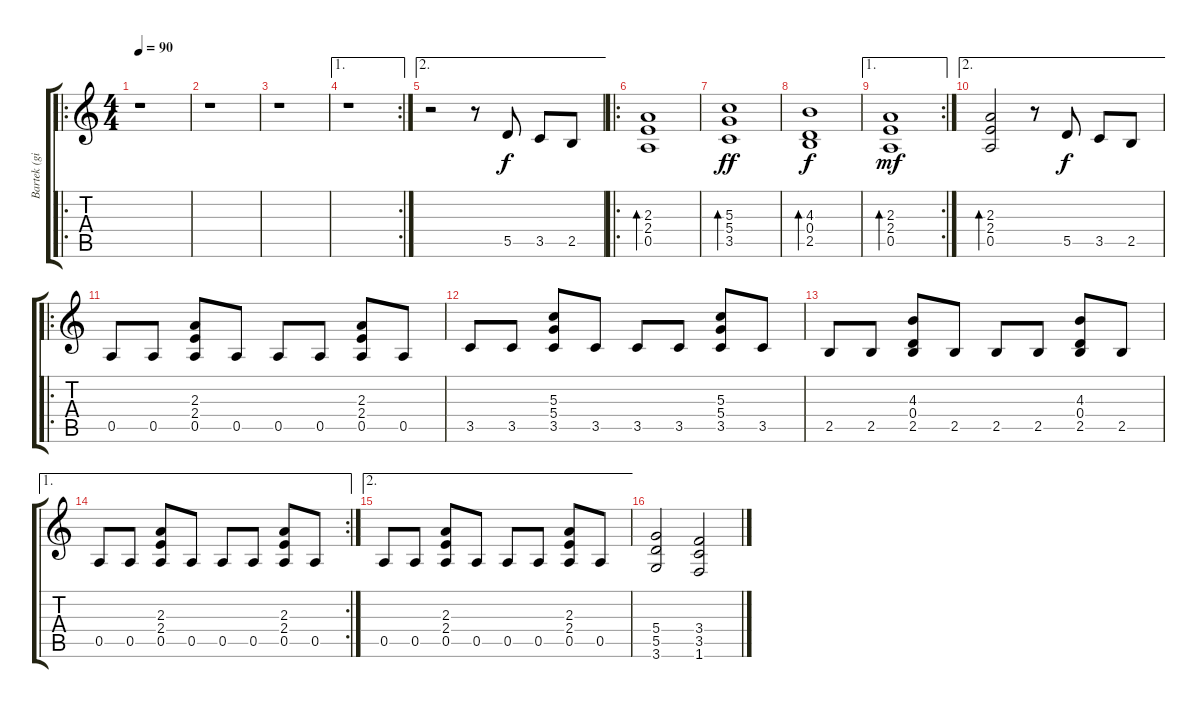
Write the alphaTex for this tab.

\track ("Bartek (git. elektryczna)" "Bartek (gi") {instrument overdrivenguitar}
\staff {score tabs}
\tuning (E4 B3 G3 D3 A2 E2) {hide}
\ro
\ts (4 4)
\tempo 90
\clef g2
\ks c
r.1{dy f instrument overdrivenguitar} |
r.1 |
r.1 |
\ae 1
\rc 2
r.1 |
\ae 2
r.2 r.8 5.5.8 3.5.8 2.5.8 |
\ro
(2.3 2.4 0.5).1{bd 240} |
(5.3 5.4 3.5).1{bd 480 dy ff} |
(4.3 0.4 2.5).1{bd 120 dy f} |
\ae 1
\rc 2
(2.3 2.4 0.5).1{bd 240 dy mf} |
\ae 2
(2.3 2.4 0.5).2{bd 240} r.8 5.5.8{dy f} 3.5.8 2.5.8 |
\ro
0.5.8 0.5.8 (2.3 2.4 0.5).8 0.5.8 0.5.8 0.5.8 (2.3 2.4 0.5).8 0.5.8 |
3.5.8 3.5.8 (5.3 5.4 3.5).8 3.5.8 3.5.8 3.5.8 (5.3 5.4 3.5).8 3.5.8 |
2.5.8 2.5.8 (4.3 0.4 2.5).8 2.5.8 2.5.8 2.5.8 (4.3 0.4 2.5).8 2.5.8 |
\ae 1
\rc 2
0.5.8 0.5.8 (2.3 2.4 0.5).8 0.5.8 0.5.8 0.5.8 (2.3 2.4 0.5).8 0.5.8 |
\ae 2
0.5.8 0.5.8 (2.3 2.4 0.5).8 0.5.8 0.5.8 0.5.8 (2.3 2.4 0.5).8 0.5.8 |
(5.4 5.5 3.6).2 (3.4 3.5 1.6).2
